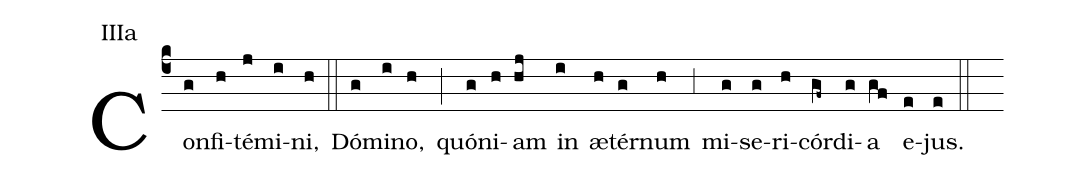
annotation: IIIa;
%%
(c4) Con(g)fi(h)té(j)mi(i)ni,(h) (::) Dó(g)mi(i)no,(h) (;) quó(g)ni(h)am(hj) in(i) æ(h)tér(g)num(h) (;3) mi(g)se(g)ri(h)cór(gf~)di(g)a(gf) e(e)jus.(e) (::)
